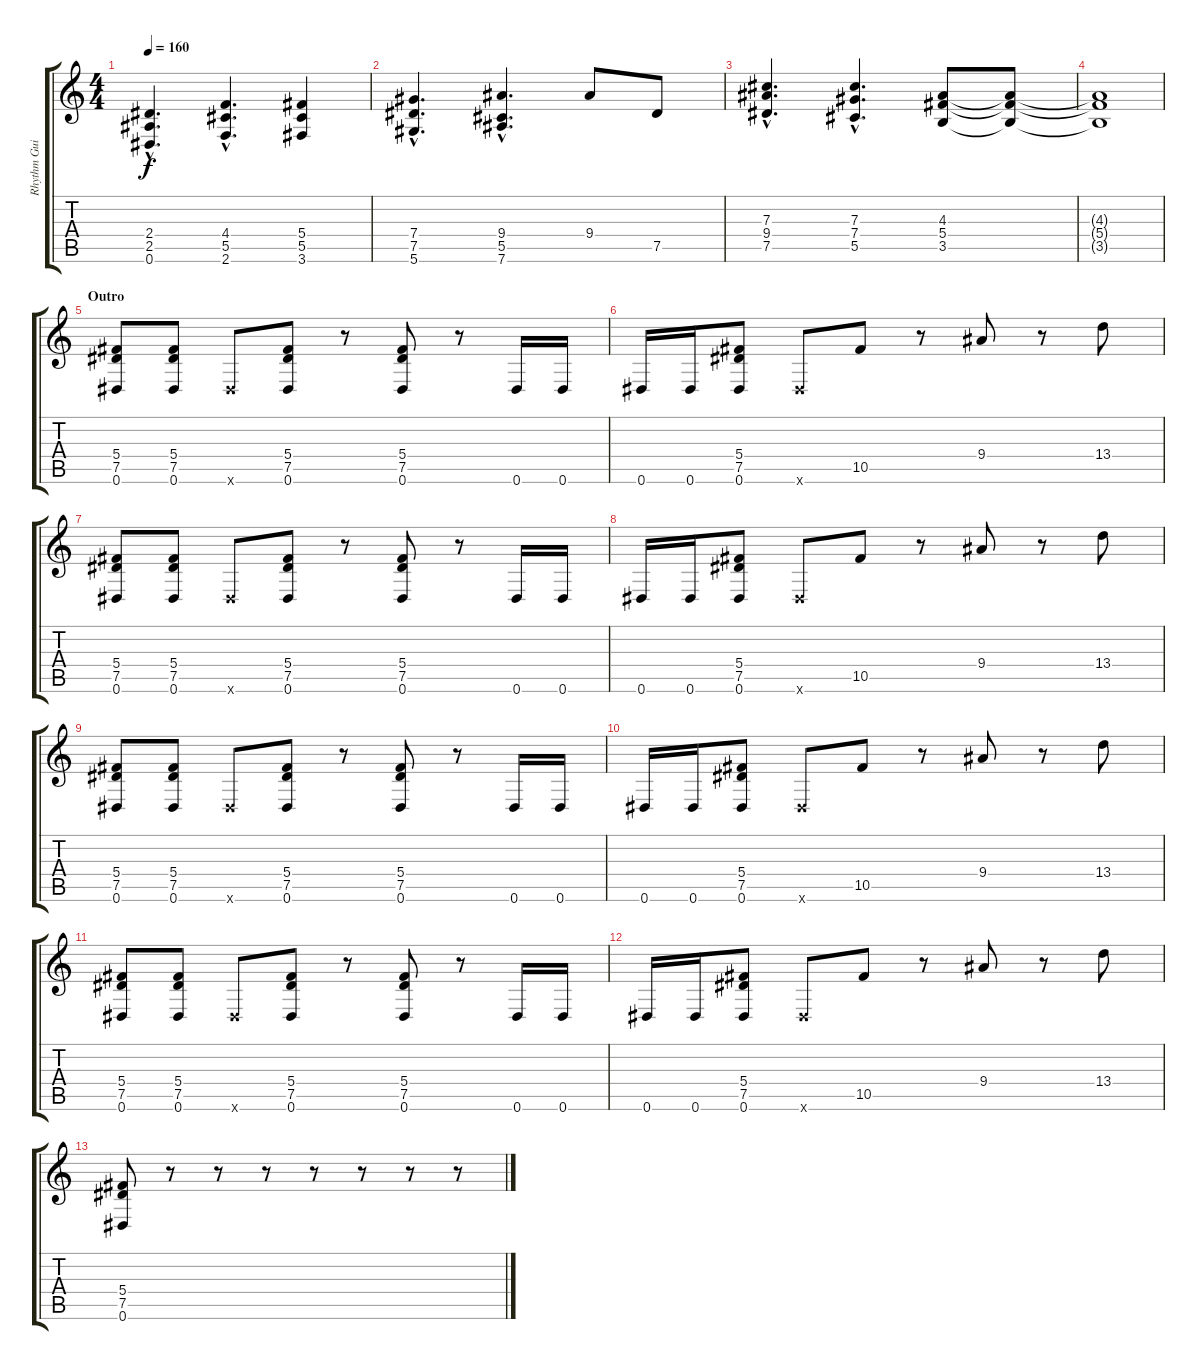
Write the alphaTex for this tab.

\track ("Rhythm Guitar II" "Rhythm Gui") {instrument distortionguitar}
\staff {score tabs}
\tuning (Eb4 Bb3 Gb3 Db3 Ab2 Eb2) {hide}
\ts (4 4)
\tempo 160
\clef g2
\ks c
(2.4{hac} 2.5{hac} 0.6{hac}).4{d dy f} (4.4{hac} 5.5{hac} 2.6{hac}).4{d} (5.4 5.5 3.6).4 |
(7.4{hac} 7.5{hac} 5.6{hac}).4{d} (9.4{hac} 5.5{hac} 7.6{hac}).4{d} 9.4.8 7.5.8 |
(7.3{hac} 9.4{hac} 7.5{hac}).4{d} (7.3{hac} 7.4{hac} 5.5{hac}).4{d} (4.3 5.4 3.5).8 (4.3{t} 5.4{t} 3.5{t}).8 |
(4.3{t} 5.4{t} 3.5{t}).1 |
\section ("" "Outro")
(5.4 7.5 0.6).8 (5.4 7.5 0.6).8 0.6{x}.8 (5.4 7.5 0.6).8 r.8 (5.4 7.5 0.6).8 r.8 0.6.16 0.6.16 |
0.6.16 0.6.16 (5.4 7.5 0.6).8 0.6{x}.8 10.5.8 r.8 9.4.8 r.8 13.4.8 |
(5.4 7.5 0.6).8 (5.4 7.5 0.6).8 0.6{x}.8 (5.4 7.5 0.6).8 r.8 (5.4 7.5 0.6).8 r.8 0.6.16 0.6.16 |
0.6.16 0.6.16 (5.4 7.5 0.6).8 0.6{x}.8 10.5.8 r.8 9.4.8 r.8 13.4.8 |
(5.4 7.5 0.6).8 (5.4 7.5 0.6).8 0.6{x}.8 (5.4 7.5 0.6).8 r.8 (5.4 7.5 0.6).8 r.8 0.6.16 0.6.16 |
0.6.16 0.6.16 (5.4 7.5 0.6).8 0.6{x}.8 10.5.8 r.8 9.4.8 r.8 13.4.8 |
(5.4 7.5 0.6).8 (5.4 7.5 0.6).8 0.6{x}.8 (5.4 7.5 0.6).8 r.8 (5.4 7.5 0.6).8 r.8 0.6.16 0.6.16 |
0.6.16 0.6.16 (5.4 7.5 0.6).8 0.6{x}.8 10.5.8 r.8 9.4.8 r.8 13.4.8 |
(5.4 7.5 0.6).8 r.8 r.8 r.8 r.8 r.8 r.8 r.8
